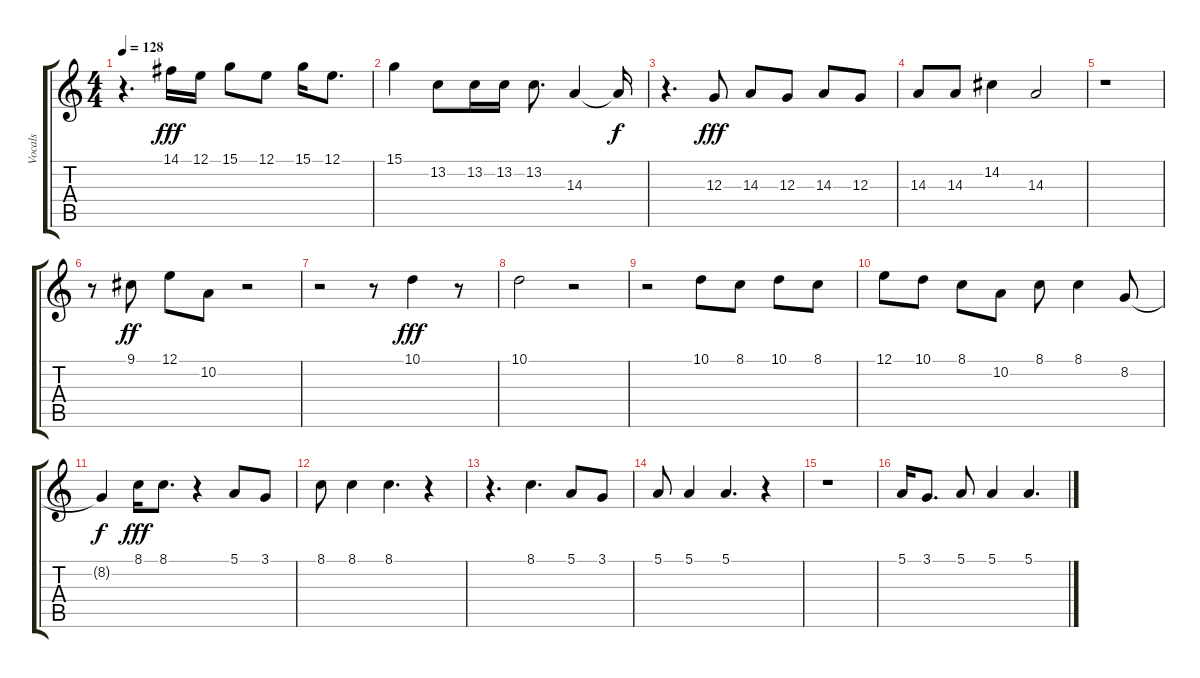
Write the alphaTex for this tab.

\track ("Vocals" "Vocals") {instrument brasssection}
\staff {score tabs}
\tuning (E4 B3 G3 D3 A2 E2) {hide}
\ts (4 4)
\tempo 128
\clef g2
\ks c
r.4{d dy fff} 14.1.16 12.1.16 15.1.8 12.1.8 15.1.16 12.1.8{d} |
15.1.4 13.2.8 13.2.16 13.2.16 13.2.8{d} 14.3.4 14.3{t}.16{dy f} |
r.4{d} 12.3.8{dy fff} 14.3.8 12.3.8 14.3.8 12.3.8 |
14.3.8 14.3.8 14.2.4 14.3.2 |
r.1 |
r.8 9.1.8{dy ff} 12.1.8 10.2.8 r.2 |
r.2 r.8 10.1.4{dy fff} r.8 |
10.1.2 r.2 |
r.2 10.1.8 8.1.8 10.1.8 8.1.8 |
12.1.8 10.1.8 8.1.8 10.2.8 8.1.8 8.1.4 8.2.8 |
8.2{t}.4{dy f} 8.1.16{dy fff} 8.1.8{d} r.4 5.1.8 3.1.8 |
8.1.8 8.1.4 8.1.4{d} r.4 |
r.4{d} 8.1.4{d} 5.1.8 3.1.8 |
5.1.8 5.1.4 5.1.4{d} r.4 |
r.1 |
5.1.16 3.1.8{d} 5.1.8 5.1.4 5.1.4{d}
